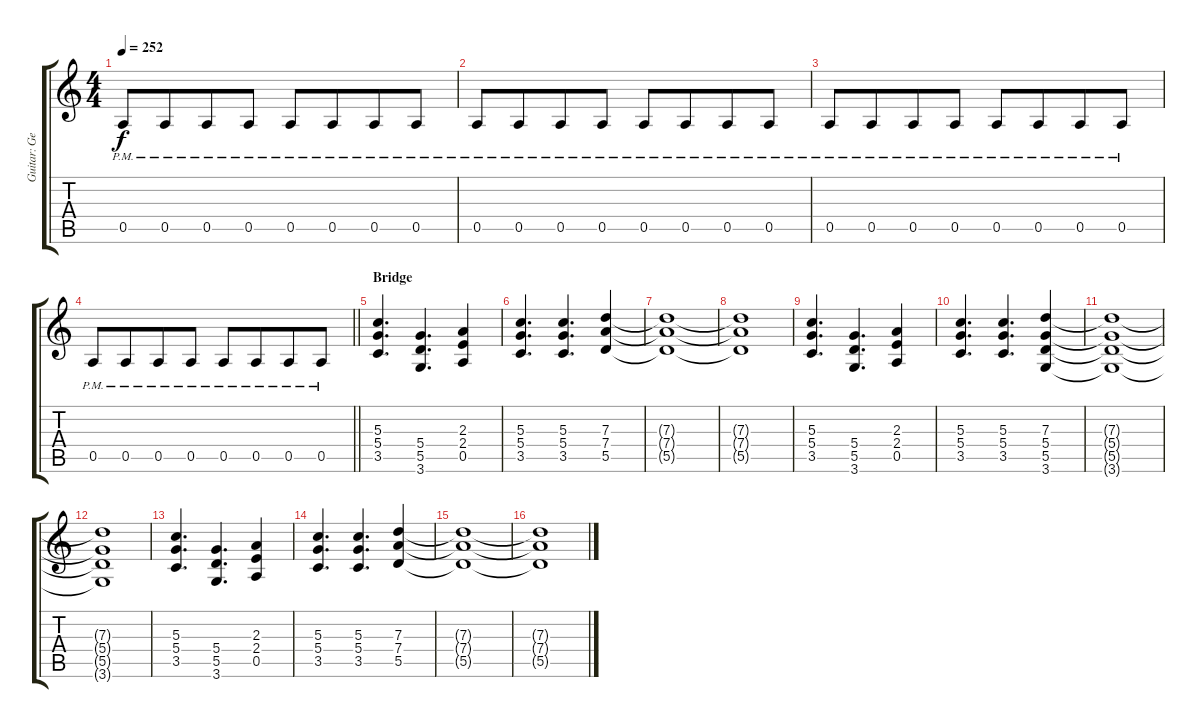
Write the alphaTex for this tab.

\track ("Guitar: George" "Guitar: Ge") {instrument distortionguitar}
\staff {score tabs}
\tuning (E4 B3 G3 D3 A2 E2) {hide}
\ts (4 4)
\tempo 252
\clef g2
\ks c
0.5{pm}.8{dy f} 0.5{pm}.8{beam merge} 0.5{pm}.8 0.5{pm}.8 0.5{pm}.8 0.5{pm}.8{beam merge} 0.5{pm}.8 0.5{pm}.8 |
0.5{pm}.8 0.5{pm}.8{beam merge} 0.5{pm}.8 0.5{pm}.8 0.5{pm}.8 0.5{pm}.8{beam merge} 0.5{pm}.8 0.5{pm}.8 |
0.5{pm}.8 0.5{pm}.8{beam merge} 0.5{pm}.8 0.5{pm}.8 0.5{pm}.8 0.5{pm}.8{beam merge} 0.5{pm}.8 0.5{pm}.8 |
\barLineRight lightlight
0.5{pm}.8 0.5{pm}.8{beam merge} 0.5{pm}.8 0.5{pm}.8 0.5{pm}.8 0.5{pm}.8{beam merge} 0.5{pm}.8 0.5{pm}.8 |
\section ("" "Bridge")
(5.3 5.4 3.5).4{d} (5.4 5.5 3.6).4{d} (2.3 2.4 0.5).4 |
(5.3 5.4 3.5).4{d} (5.3 5.4 3.5).4{d} (7.3 7.4 5.5).4 |
(7.3{t} 7.4{t} 5.5{t}).1 |
(7.3{t} 7.4{t} 5.5{t}).1 |
(5.3 5.4 3.5).4{d} (5.4 5.5 3.6).4{d} (2.3 2.4 0.5).4 |
(5.3 5.4 3.5).4{d} (5.3 5.4 3.5).4{d} (7.3 5.4 5.5 3.6).4 |
(7.3{t} 5.4{t} 5.5{t} 3.6{t}).1 |
(7.3{t} 5.4{t} 5.5{t} 3.6{t}).1 |
(5.3 5.4 3.5).4{d} (5.4 5.5 3.6).4{d} (2.3 2.4 0.5).4 |
(5.3 5.4 3.5).4{d} (5.3 5.4 3.5).4{d} (7.3 7.4 5.5).4 |
(7.3{t} 7.4{t} 5.5{t}).1 |
(7.3{t} 7.4{t} 5.5{t}).1
